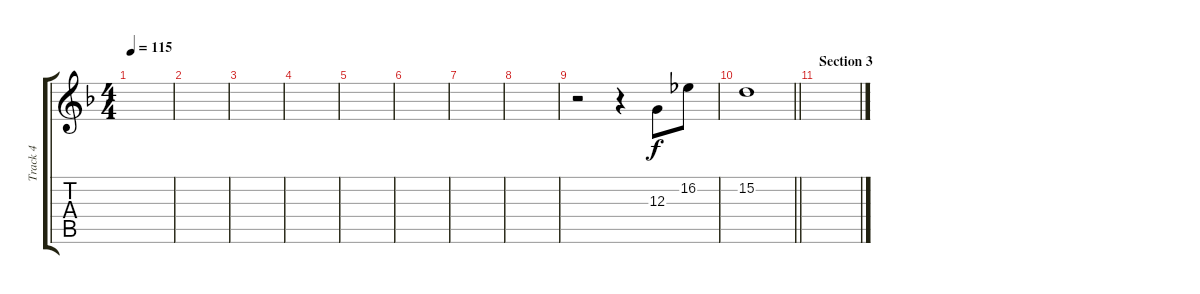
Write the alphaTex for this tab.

\track ("Track 4" "Track 4") {instrument tangoaccordion}
\staff {score tabs}
\tuning (E4 B3 G3 D3 A2 E2) {hide}
\ts (4 4)
\tempo 115
\clef g2
\ks f
|
|
|
|
|
|
|
|
r.2 r.4 12.3.8 16.2.8 |
\barLineRight lightlight
15.2.1 |
\section ("" "Section 3")
